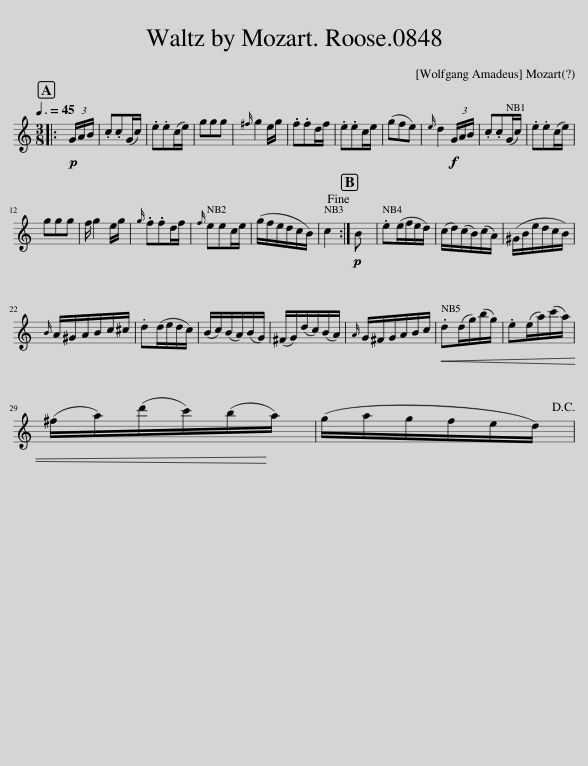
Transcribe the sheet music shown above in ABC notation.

X:1
L:1/8
Q:3/8=45
M:3/8
I:linebreak $
K:C
V:1 treble
V:1
|:!p! (3G/A/B/ | .c.c(G/c/) | .e.e(c/e/) | ggg |{^f} g2 e/g/ | %5
 .f.fd/f/ | .e.ec/e/ | (gfe) |{e} d2!f! (3G/A/B/ | .c.c(G/c/) | %10
 .e.e(c/e/) |$ ggg | f/ g2 e/g/ |{g} .f.fd/f/ |{f} eec/e/ | %15
 (g/f/e/d/c/B/) | c2!fine! :|!p! B | .e(e/f/e/d/) | (c/d/)(c/B/)(c/A/) | %20
 (^G/B/e/d/c/B/) |${B} A/^G/A/B/c/^c/ | .d(d/e/d/c/) | (B/c/)(B/A/)(B/G/) | (^F/G/)(d/c/)(B/A/) | %25
{A} G/^F/G/A/B/c/ |!<(! .d(d/g/)(b/g/) | .e(e/a/)(c'/a/) |$ (^f/a/)(d'/c'/)(b/!<)!a/) | (g/a/g/f/e/d/)!D.C.! | %30
